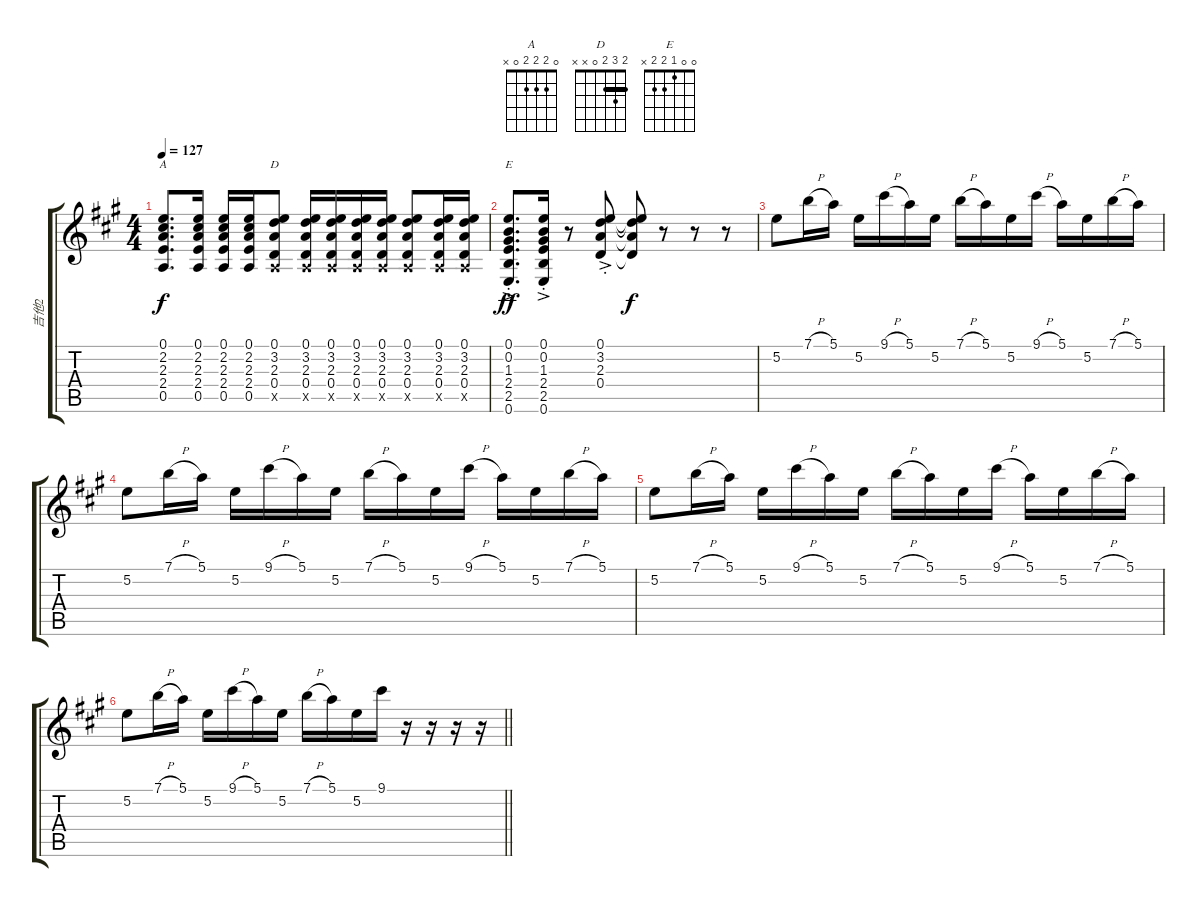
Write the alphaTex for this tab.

\track ("吉他2" "吉他2") {instrument acousticguitarsteel}
\staff {score tabs}
\tuning (E4 B3 G3 D3 A2 E2) {hide}
\chord ("A" 0 2 2 2 0 x)
\chord ("D" 2 3 2 0 x x) {barre 2}
\chord ("E" 0 0 1 2 2 x)
\ts (4 4)
\tempo 127
\clef g2
\ks a
(0.1 2.2 2.3 2.4 0.5).8{d ch "A" dy f} (0.1 2.2 2.3 2.4 0.5).16 (0.1 2.2 2.3 2.4 0.5).16 (0.1 2.2 2.3 2.4 0.5).16{beam merge} (0.1 3.2 2.3 0.4 0.5{x}).8{ch "D"} (0.1 3.2 2.3 0.4 0.5{x}).16{beam merge} (0.1 3.2 2.3 0.4 0.5{x}).16{beam merge} (0.1 3.2 2.3 0.4 0.5{x}).16{beam merge} (0.1 3.2 2.3 0.4 0.5{x}).16{beam split} (0.1 3.2 2.3 0.4 0.5{x}).8{beam merge} (0.1 3.2 2.3 0.4 0.5{x}).16{beam merge} (0.1 3.2 2.3 0.4 0.5{x}).16 |
(0.1{ac st} 0.2{ac st} 1.3{ac st} 2.4{ac st} 2.5{ac st} 0.6{ac}).8{d ch "E" dy ff} (0.1{ac st} 0.2{ac st} 1.3{ac} 2.4{ac st} 2.5{ac st} 0.6{ac}).16 r.8 (0.1{ac} 3.2{ac} 2.3{ac st} 0.4{ac}).8 (0.1{t} 3.2{t} 2.3{t} 0.4{t}).8{dy f} r.8 r.8 r.8 |
5.2.8 7.1{h}.16 5.1.16{beam split} 5.2.16{beam merge} 9.1{h}.16 5.1.16 5.2.16{beam split} 7.1{h}.16{beam merge} 5.1.16 5.2.16 9.1{h}.16{beam split} 5.1.16{beam merge} 5.2.16 7.1{h}.16 5.1.16 |
5.2.8 7.1{h}.16 5.1.16{beam split} 5.2.16{beam merge} 9.1{h}.16 5.1.16 5.2.16{beam split} 7.1{h}.16{beam merge} 5.1.16 5.2.16 9.1{h}.16{beam split} 5.1.16{beam merge} 5.2.16 7.1{h}.16 5.1.16 |
5.2.8 7.1{h}.16 5.1.16{beam split} 5.2.16{beam merge} 9.1{h}.16 5.1.16 5.2.16{beam split} 7.1{h}.16{beam merge} 5.1.16 5.2.16 9.1{h}.16{beam split} 5.1.16{beam merge} 5.2.16 7.1{h}.16 5.1.16 |
\barLineRight lightlight
5.2.8 7.1{h}.16 5.1.16{beam split} 5.2.16{beam merge} 9.1{h}.16 5.1.16 5.2.16{beam split} 7.1{h}.16{beam merge} 5.1.16 5.2.16 9.1.16 r.16 r.16 r.16 r.16
